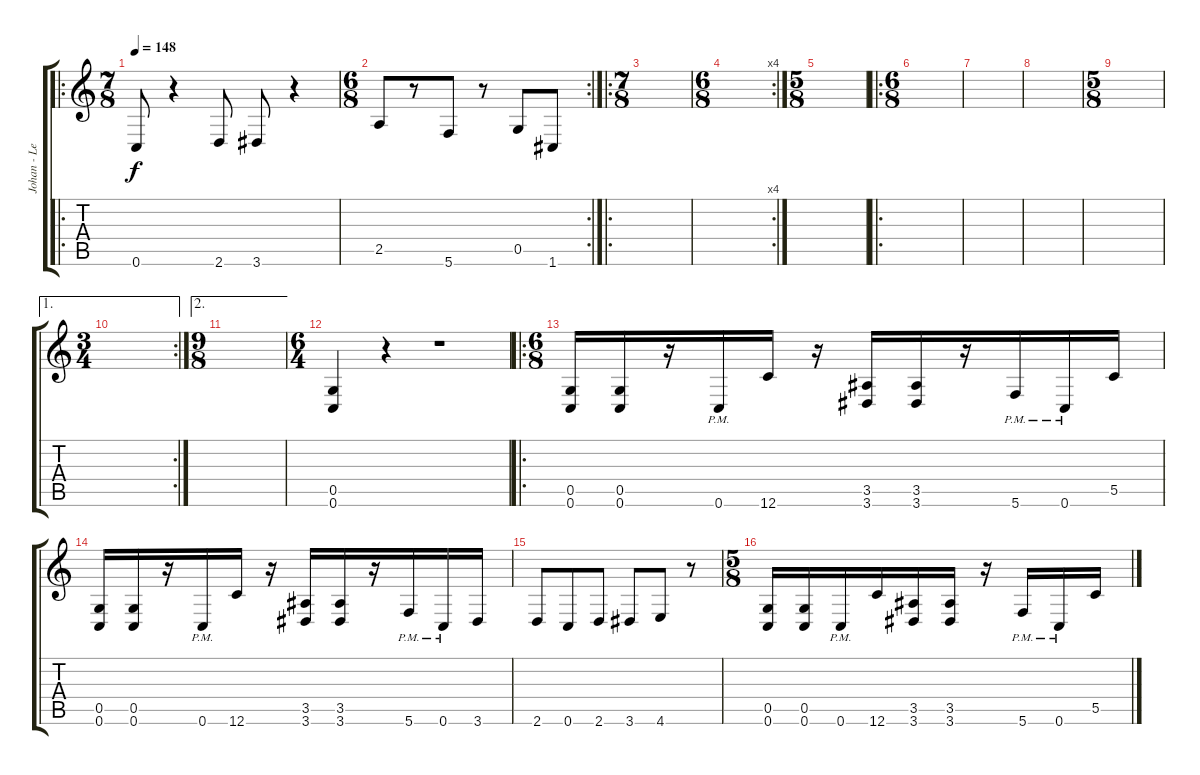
\track ("Johan - Lead Guitar" "Johan - Le") {instrument distortionguitar}
\staff {score tabs}
\tuning (D4 A3 F3 C3 G2 C2) {hide}
\ro
\ts (7 8)
\tempo 148
\clef g2
\ks c
0.6.8{dy f} r.4 2.6.8 3.6.8 r.4 |
\rc 2
\ts (6 8)
2.5.8 r.8 5.6.8 r.8 0.5.8 1.6.8 |
\ro
\ts (7 8)
|
\rc 4
\ts (6 8)
|
\ts (5 8)
|
\ro
\ts (6 8)
|
|
|
\ts (5 8)
|
\ae 1
\rc 2
\ts (3 4)
|
\ae 2
\ts (9 8)
|
\ts (6 4)
(0.5 0.6).4 r.4 r.1 |
\ro
\ts (6 8)
(0.5 0.6).16 (0.5 0.6).16 r.16 0.6{pm}.16 12.6.16 r.16 (3.5 3.6).16 (3.5 3.6).16 r.16 5.6{pm}.16 0.6{pm}.16 5.5.16 |
(0.5 0.6).16 (0.5 0.6).16 r.16 0.6{pm}.16 12.6.16 r.16 (3.5 3.6).16 (3.5 3.6).16 r.16 5.6{pm}.16 0.6{pm}.16 3.6.16 |
2.6.8 0.6.8 2.6.8 3.6.8 4.6.8 r.8 |
\ts (5 8)
(0.5 0.6).16 (0.5 0.6).16 0.6{pm}.16 12.6.16 (3.5 3.6).16 (3.5 3.6).16 r.16 5.6{pm}.16 0.6{pm}.16 5.5.16
